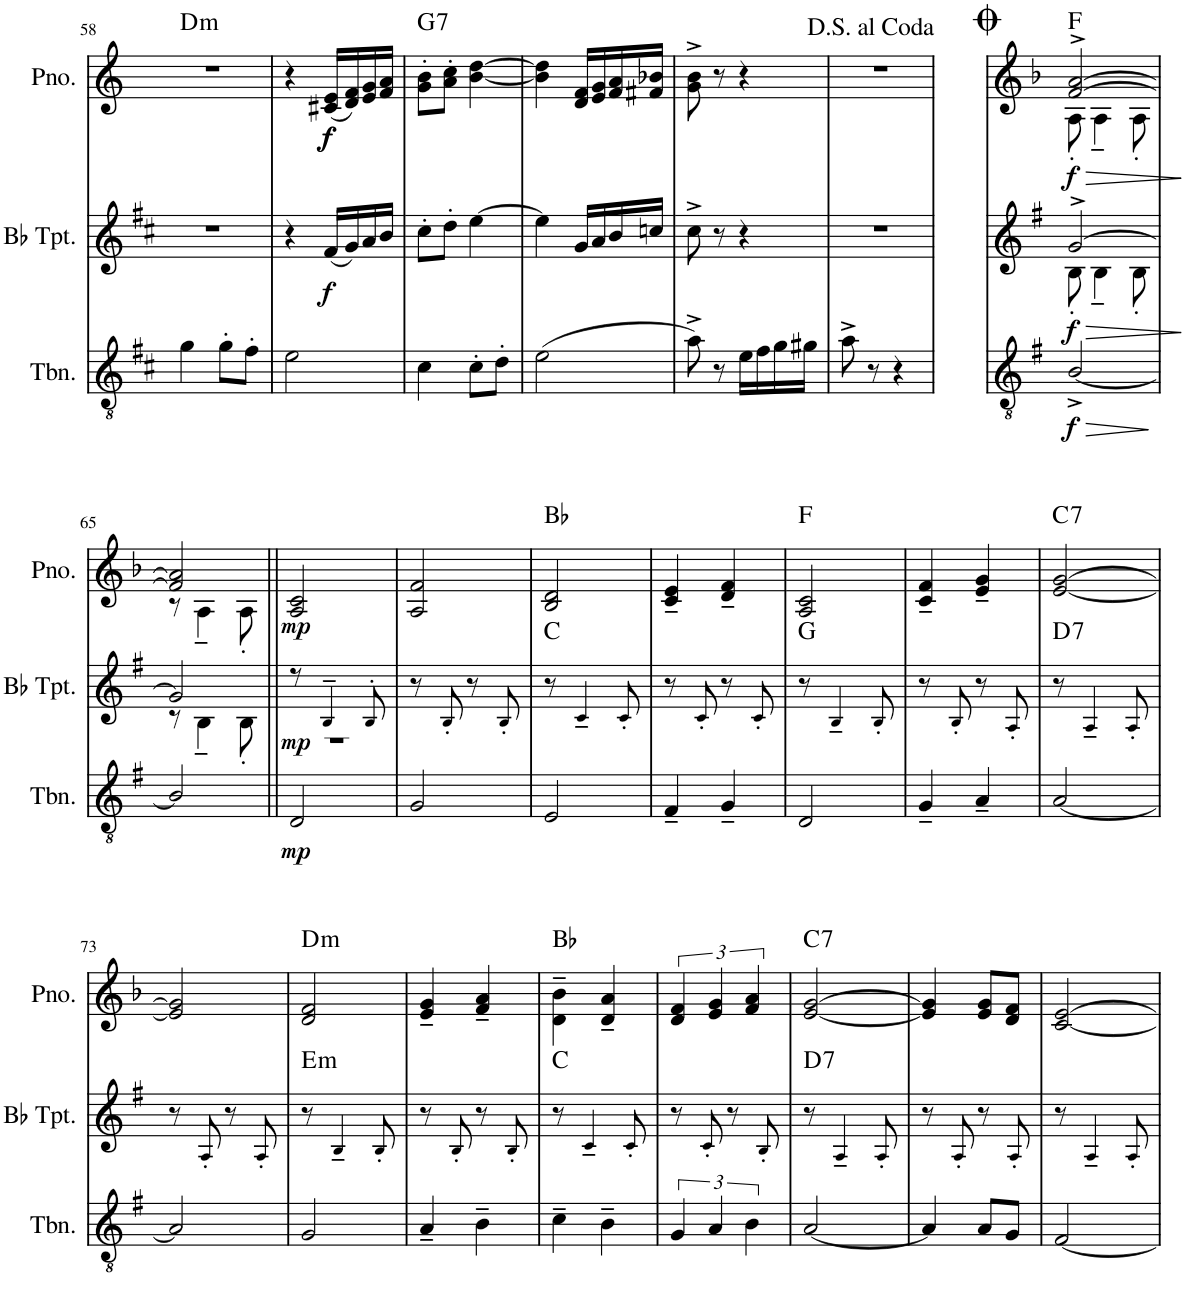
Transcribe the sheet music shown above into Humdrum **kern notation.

**kern	**dynam	**kern	**dynam	**harte	**kern	**dynam	**harte
*part3	*part3	*part2	*part2	*part2	*part1	*part1	*part1
*staff3	*staff3	*staff2	*staff2	*	*staff1	*staff1	*
*I"Trombone	*	*I"Bb Trumpet	*	*	*I"Piano	*	*
*I'Tbn.	*	*I'Bb Tpt.	*	*	*I'Pno.	*	*
!!LO:PB:g=z
*clefGv2	*	*clefG2	*	*	*clefG2	*	*
*Trd1c2	*	*Trd1c2	*	*	*	*	*
*k[f#c#]	*	*k[f#c#]	*	*	*k[]	*	*
*M2/4	*	*M2/4	*	*	*M2/4	*	*
=58	=58	=58	=58	=58	=58	=58	=58
!	!	!	!	!	!	!	!LO:H:kt=m
4g\	.	2r	.	.	2r	.	D:min
8g'\L	.	.	.	.	.	.	.
8f#'\J	.	.	.	.	.	.	.
=59	=59	=59	=59	=59	=59	=59	=59
2e\	.	4r	.	.	4r	.	.
!	!	!	!LO:DY:b	!	!	!LO:DY:b	!
!	!	!	!	!	!	!LO:DY:n=1:b	!
.	.	(16f#/LL	f	.	(16c#X/ 16e/LL	f f	.
.	.	16g/)	.	.	16d/ 16f/)	.	.
.	.	16a/	.	.	16e/ 16g/	.	.
.	.	16b/JJ	.	.	16f/ 16a/JJ	.	.
=60	=60	=60	=60	=60	=60	=60	=60
!	!	!	!	!	!	!	!LO:H:kt=7
4c#\	.	8cc#'\L	.	.	8g\' 8b\'L	.	G:7
.	.	8dd'\J	.	.	8a\' 8cc\'J	.	.
8c#'\L	.	[4ee\	.	.	[4b\ [4dd\	.	.
8d'\J	.	.	.	.	.	.	.
=61	=61	=61	=61	=61	=61	=61	=61
(2e\	.	4ee\]	.	.	4b\] 4dd\]	.	.
.	.	16g/LL	.	.	16d/ 16f/LL	.	.
.	.	16a/	.	.	16e/ 16g/	.	.
.	.	16b/	.	.	16f/ 16a/	.	.
.	.	16ccn/JJ	.	.	16f#X/ 16b-X/JJ	.	.
=62	=62	=62	=62	=62	=62	=62	=62
8a^\)	.	8cc#^\	.	.	8g\^ 8b\^	.	.
8r	.	8r	.	.	8r	.	.
16e\LL	.	4r	.	.	4r	.	.
16f#\	.	.	.	.	.	.	.
16g\	.	.	.	.	.	.	.
16g#X\JJ	.	.	.	.	.	.	.
=63	=63	=63	=63	=63	=63	=63	=63
8a^\	.	2r	.	.	2r	.	.
8r	.	.	.	.	.	.	.
4r	.	.	.	.	.	.	.
=64	=64	=64	=64	=64	=64	=64	=64
*k[f#]	*	*k[f#]	*	*	*k[b-]	*	*
!	!LO:HP:b	!	!LO:HP:b	!	!	!LO:HP:b	!
*	*	*^	*	*	*^	*	*
!	!LO:DY:n=1:b	!	!	!LO:DY:n=1:b	!	!	!	!LO:DY:n=1:b	!
[2B^/	> f	[2g^/	8B'\	> f	.	[2f/^ [2a/^	8A'\	> f	F:maj
.	.	.	4B~\	.	.	.	4A~\	.	.
.	.	.	8B'\	.	.	.	8A'\	.	.
*	*	*v	*v	*	*	*	*	*	*
*	*	*	*	*	*v	*v	*	*
.	]	.	]	.	.	]	.
!!LO:LB:g=z
=65	=65	=65	=65	=65	=65	=65	=65
*	*	*^	*	*	*^	*	*
2B/]	.	2g/]	8r	.	.	2f/] 2a/]	8r	.	.
.	.	.	4B~\	.	.	.	4A~\	.	.
.	.	.	8B'\	.	.	.	8A'\	.	.
=66||	=66||	=66||	=66||	=66||	=66||	=66||	=66||	=66||	=66||
!	!LO:DY:b	!	!	!LO:DY:b	!	!	!	!LO:DY:b	!
*	*	*	*	*	*	*v	*v	*	*
2D/	mp	8r	2r	mp	.	2A/ 2c/	mp	.
.	.	4B~!/	.	.	.	.	.	.
.	.	8B'!/	.	.	.	.	.	.
*	*	*v	*v	*	*	*	*	*
=67	=67	=67	=67	=67	=67	=67	=67
2G/	.	8r	.	.	2A/ 2f/	.	.
.	.	8B'!/	.	.	.	.	.
.	.	8r	.	.	.	.	.
.	.	8B'!/	.	.	.	.	.
=68	=68	=68	=68	=68	=68	=68	=68
2E/	.	8r	.	C:maj	2B-/ 2d/	.	Bb:maj
.	.	4c~!/	.	.	.	.	.
.	.	8c'!/	.	.	.	.	.
=69	=69	=69	=69	=69	=69	=69	=69
4F#~/	.	8r	.	.	4c/~ 4e/~	.	.
.	.	8c'!/	.	.	.	.	.
4G~/	.	8r	.	.	4d/~ 4f/~	.	.
.	.	8c'!/	.	.	.	.	.
=70	=70	=70	=70	=70	=70	=70	=70
2D/	.	8r	.	G:maj	2A/ 2c/	.	F:maj
.	.	4B~!/	.	.	.	.	.
.	.	8B'!/	.	.	.	.	.
=71	=71	=71	=71	=71	=71	=71	=71
4G~/	.	8r	.	.	4c/~ 4f/~	.	.
.	.	8B'!/	.	.	.	.	.
4A~/	.	8r	.	.	4e/~ 4g/~	.	.
.	.	8A'!/	.	.	.	.	.
=72	=72	=72	=72	=72	=72	=72	=72
!	!	!	!	!LO:H:kt=7	!	!	!LO:H:kt=7
[2A/	.	8r	.	D:7	[2e/ [2g/	.	C:7
.	.	4A~!/	.	.	.	.	.
.	.	8A'!/	.	.	.	.	.
!!LO:LB:g=z
=73	=73	=73	=73	=73	=73	=73	=73
2A/]	.	8r	.	.	2e/] 2g/]	.	.
.	.	8A'!/	.	.	.	.	.
.	.	8r	.	.	.	.	.
.	.	8A'!/	.	.	.	.	.
=74	=74	=74	=74	=74	=74	=74	=74
!	!	!	!	!LO:H:kt=m	!	!	!LO:H:kt=m
2G/	.	8r	.	E:min	2d/ 2f/	.	D:min
.	.	4B~!/	.	.	.	.	.
.	.	8B'!/	.	.	.	.	.
=75	=75	=75	=75	=75	=75	=75	=75
4A~/	.	8r	.	.	4e/~ 4g/~	.	.
.	.	8B'!/	.	.	.	.	.
4B~\	.	8r	.	.	4f/~ 4a/~	.	.
.	.	8B'!/	.	.	.	.	.
=76	=76	=76	=76	=76	=76	=76	=76
4c~\	.	8r	.	C:maj	4d\~ 4b-\~	.	Bb:maj
.	.	4c~!/	.	.	.	.	.
4B~\	.	.	.	.	4d/~ 4a/~	.	.
.	.	8c'!/	.	.	.	.	.
=77	=77	=77	=77	=77	=77	=77	=77
6G/	.	8r	.	.	6d/ 6f/	.	.
.	.	8c'!/	.	.	.	.	.
6A/	.	.	.	.	6e/ 6g/	.	.
.	.	8r	.	.	.	.	.
6B\	.	.	.	.	6f/ 6a/	.	.
.	.	8B'!/	.	.	.	.	.
=78	=78	=78	=78	=78	=78	=78	=78
!	!	!	!	!LO:H:kt=7	!	!	!LO:H:kt=7
[2A/	.	8r	.	D:7	[2e/ [2g/	.	C:7
.	.	4A~!/	.	.	.	.	.
.	.	8A'!/	.	.	.	.	.
=79	=79	=79	=79	=79	=79	=79	=79
4A/]	.	8r	.	.	4e/] 4g/]	.	.
.	.	8A'!/	.	.	.	.	.
8A/L	.	8r	.	.	8e/ 8g/L	.	.
8G/J	.	8A'!/	.	.	8d/ 8f/J	.	.
=80	=80	=80	=80	=80	=80	=80	=80
[2F#/	.	8r	.	.	[2c/ [2e/	.	.
.	.	4A~!/	.	.	.	.	.
.	.	8A'!/	.	.	.	.	.
=	=	=	=	=	=	=	=
*-	*-	*-	*-	*-	*-	*-	*-
